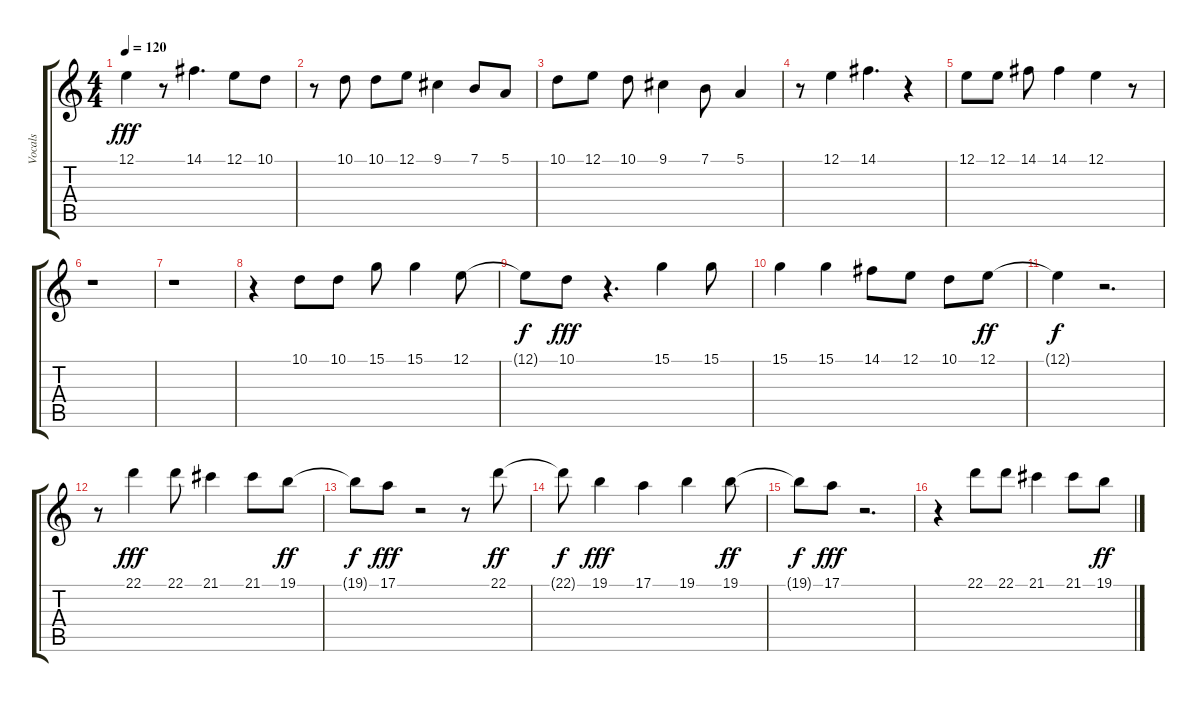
\track ("Vocals" "Vocals") {instrument lead6voice}
\staff {score tabs}
\tuning (E4 B3 G3 D3 A2 E2) {hide}
\ts (4 4)
\tempo 120
\clef g2
\ks c
12.1.4{dy fff} r.8 14.1.4{d} 12.1.8 10.1.8 |
r.8 10.1.8 10.1.8 12.1.8 9.1.4 7.1.8 5.1.8 |
10.1.8 12.1.8 10.1.8 9.1.4 7.1.8 5.1.4 |
r.8 12.1.4 14.1.4{d} r.4 |
12.1.8 12.1.8 14.1.8 14.1.4 12.1.4 r.8 |
r.1 |
r.1 |
r.4 10.1.8 10.1.8 15.1.8 15.1.4 12.1.8 |
12.1{t}.8{dy f} 10.1.8{dy fff} r.4{d} 15.1.4 15.1.8 |
15.1.4 15.1.4 14.1.8 12.1.8 10.1.8 12.1.8{dy ff} |
12.1{t}.4{dy f} r.2{d} |
r.8 22.1.4{dy fff} 22.1.8 21.1.4 21.1.8 19.1.8{dy ff} |
19.1{t}.8{dy f} 17.1.8{dy fff} r.2 r.8 22.1.8{dy ff} |
22.1{t}.8{dy f} 19.1.4{dy fff} 17.1.4 19.1.4 19.1.8{dy ff} |
19.1{t}.8{dy f} 17.1.8{dy fff} r.2{d} |
r.4 22.1.8 22.1.8 21.1.4 21.1.8 19.1.8{dy ff}
